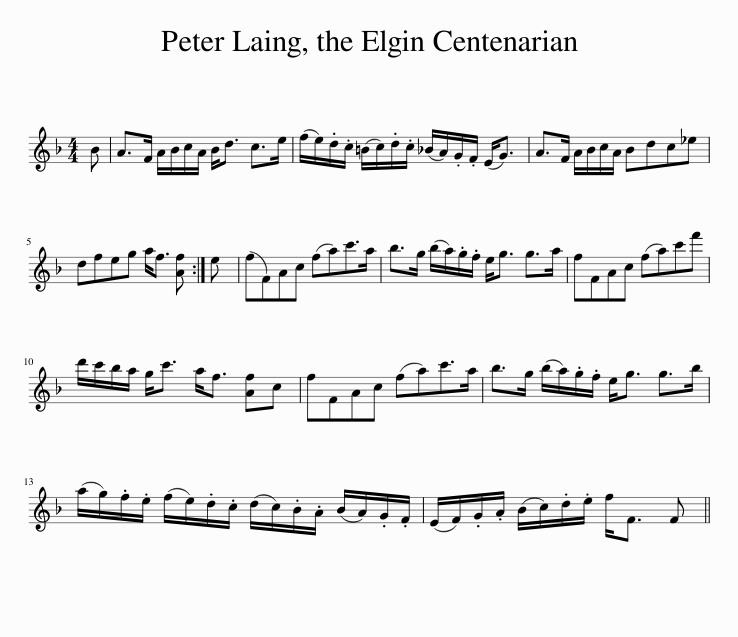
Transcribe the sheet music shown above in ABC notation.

X:1
L:1/8
M:4/4
I:linebreak $
K:F
V:1 treble
V:1
 B | A>F A/B/c/A/ B<d c>e | (f/e/).d/.c/ (=B/c/).d/.c/ (_B/A/).G/.F/ (E<G) | A>F A/B/c/A/ Bdc_e |$ dfeg a<f [Af] :| %5
 e | (fF)Ac (fa)c'>a | b>g (b/a/).g/.f/ e<g g>a | fFAc (fa)c'f' |$ d'/c'/b/a/ g<c' a<f [Af]c | %10
 fFAc (fa)c'>a | b>g (b/a/).g/.f/ e<g g>b |$ (a/g/).f/.e/ (f/e/).d/.c/ (d/c/).B/.A/ (B/A/).G/.F/ | (E/F/).G/.A/ (B/c/).d/.e/ f<F F || %14
